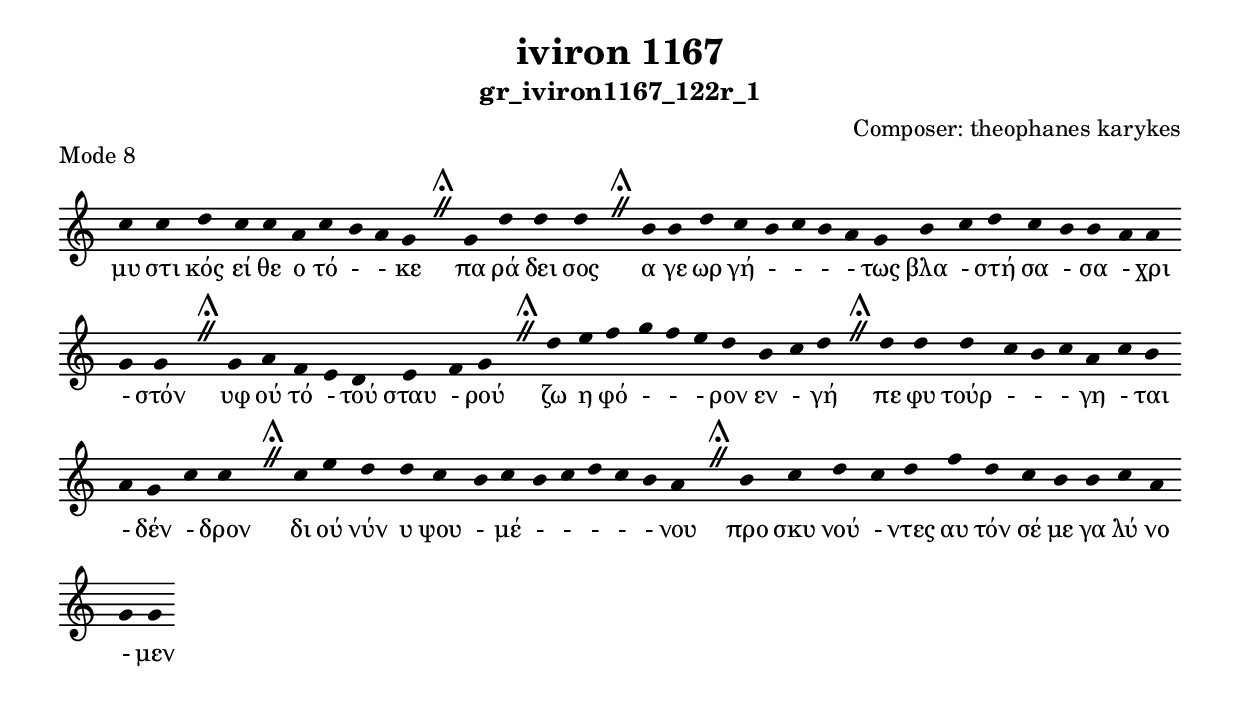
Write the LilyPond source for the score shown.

\include "gregorian.ly"

	\header {
 	  title = "iviron 1167"
	  subtitle = "gr_iviron1167_122r_1"
	  composer = "Composer: theophanes karykes"
	  piece = "Mode 8"
	}

	chant = {
	  c''4 c''4 d''4 c''4 c''4 a'4 c''4 b'4 a'4 g'4 \divisioMaior
 g'4 d''4 d''4 d''4 \divisioMaior
 b'4 b'4 d''4 c''4 b'4 c''4 b'4 a'4 g'4 b'4 c''4 d''4 c''4 b'4 b'4 a'4 a'4 g'4 g'4 \divisioMaior
 g'4 a'4 f'4 e'4 d'4 e'4 f'4 g'4 \divisioMaior
 d''4 e''4 f''4 g''4 f''4 e''4 d''4 b'4 c''4 d''4 \divisioMaior
 d''4 d''4 d''4 c''4 b'4 c''4 a'4 c''4 b'4 a'4 g'4 c''4 c''4 \divisioMaior
 c''4 e''4 d''4 d''4 c''4 b'4 c''4 b'4 c''4 d''4 c''4 b'4 a'4 \divisioMaior
 b'4 c''4 d''4 c''4 d''4 f''4 d''4 c''4 b'4 b'4 c''4 a'4 g'4 g'4\finalis
	}

	verba = \lyricmode {μυ στι κός εί θε ο τό -  - κε 
πα ρά δει σος 
α γε ωρ γή -  -  -  - τως βλα - στή σα - σα - χρι - στόν 
υφ ού τό - τού σταυ - ρού 
ζω η φό -  -  - ρον εν - γή 
πε φυ τούρ -  -  - γη - ται - δέν - δρον 
δι ού νύν υ ψου - μέ -  -  -  -  - νου 
προ σκυ νού - ντες αυ τόν σέ με γα λύ νο - μεν 
	}


	\score {
	  \new Staff <<
	  \new Voice = "melody" \chant
	  \new Lyrics = "one" \lyricsto melody \verba
	  >>
	  \layout {
	    \context {
	      \Staff
	      \remove "Time_signature_engraver"
	      \remove "Bar_engraver"
	    }
	    \context {
	      \Voice
	      \remove "Stem_engraver"
	    }
	  }
	}